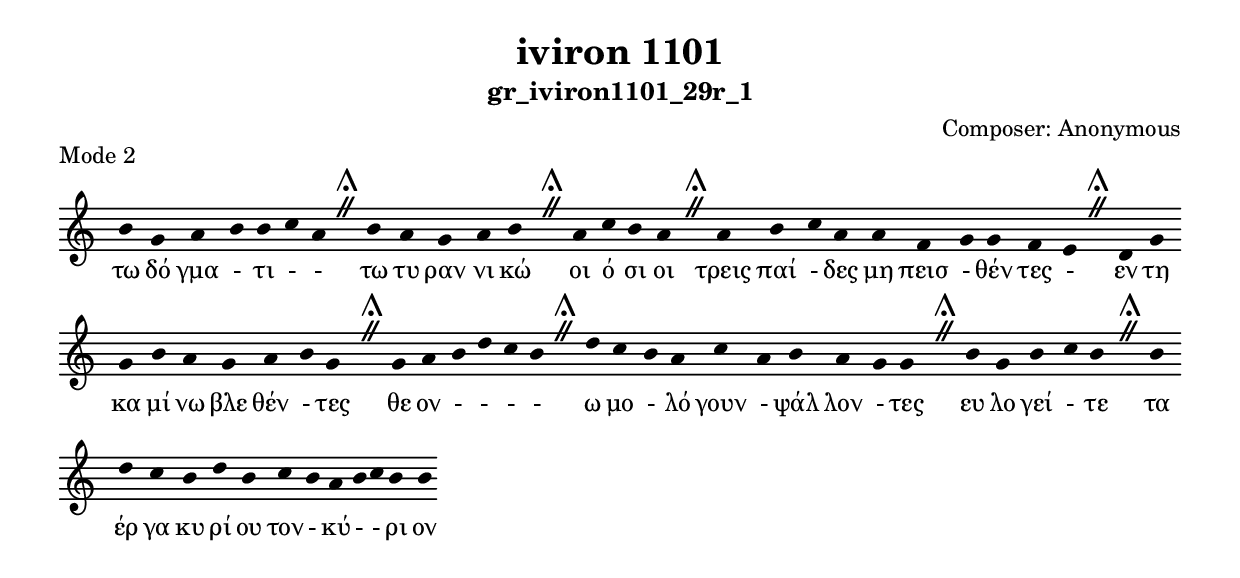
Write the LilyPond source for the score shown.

\include "gregorian.ly"

	\header {
 	  title = "iviron 1101"
	  subtitle = "gr_iviron1101_29r_1"
	  composer = "Composer: Αnonymous"
	  piece = "Mode 2"
	}

	chant = {
	  b'4 g'4 a'4 b'4 b'4 c''4 a'4 \divisioMaior
 b'4 a'4 g'4 a'4 b'4 \divisioMaior
 a'4 c''4 b'4 a'4 \divisioMaior
 a'4 b'4 c''4 a'4 a'4 f'4 g'4 g'4 f'4 e'4 \divisioMaior
 d'4 g'4 g'4 b'4 a'4 g'4 a'4 b'4 g'4 \divisioMaior
 g'4 a'4 b'4 d''4 c''4 b'4 \divisioMaior
 d''4 c''4 b'4 a'4 c''4 a'4 b'4 a'4 g'4 g'4 \divisioMaior
 b'4 g'4 b'4 c''4 b'4 \divisioMaior
 b'4 d''4 c''4 b'4 d''4 b'4 c''4 b'4 a'4 b'4 c''4 b'4 b'4\finalis
	}

	verba = \lyricmode {τω δό γμα - τι -  - 
τω τυ ραν νι κώ 
οι ό σι οι 
τρεις παί - δες μη πεισ - θέν τες - 
εν τη κα μί νω βλε θέν - τες 
θε ον -  -  -  - 
ω μο - λό γουν - ψάλ λον - τες 
ευ λο γεί - τε 
τα έρ γα κυ ρί ου τον - κύ -  - ρι ον 
	}


	\score {
	  \new Staff <<
	  \new Voice = "melody" \chant
	  \new Lyrics = "one" \lyricsto melody \verba
	  >>
	  \layout {
	    \context {
	      \Staff
	      \remove "Time_signature_engraver"
	      \remove "Bar_engraver"
	    }
	    \context {
	      \Voice
	      \remove "Stem_engraver"
	    }
	  }
	}